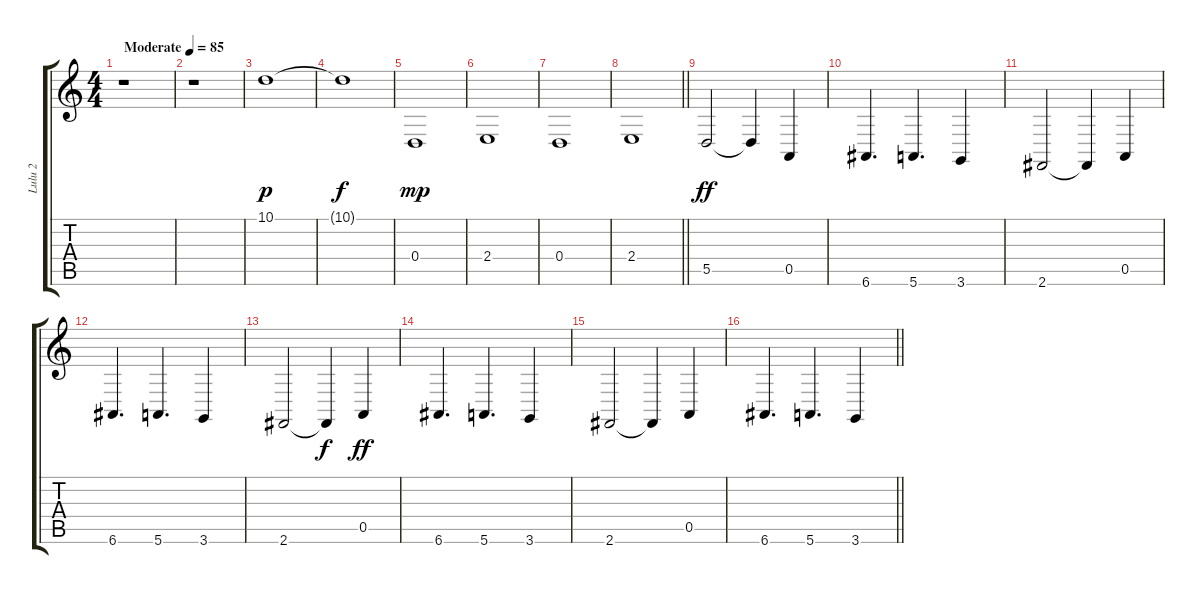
\track ("Lulu 2" "Lulu 2") {instrument tremolostrings}
\staff {score tabs}
\tuning (E4 B3 G3 D3 A2 E2) {hide}
\ts (4 4)
\tempo (85 "Moderate")
\clef g2
\ks c
r.1{dy p instrument tremolostrings} |
r.1 |
10.1.1 |
10.1{t}.1{dy f} |
0.4.1{dy mp} |
2.4.1 |
0.4.1 |
\barLineRight lightlight
2.4.1 |
5.5.2{dy ff} 5.5{t}.4 0.5.4 |
6.6.4{d} 5.6.4{d} 3.6.4 |
2.6.2 2.6{t}.4 0.5.4 |
6.6.4{d} 5.6.4{d} 3.6.4 |
2.6.2 2.6{t}.4{dy f} 0.5.4{dy ff} |
6.6.4{d} 5.6.4{d} 3.6.4 |
2.6.2 2.6{t}.4 0.5.4 |
\barLineRight lightlight
6.6.4{d} 5.6.4{d} 3.6.4
